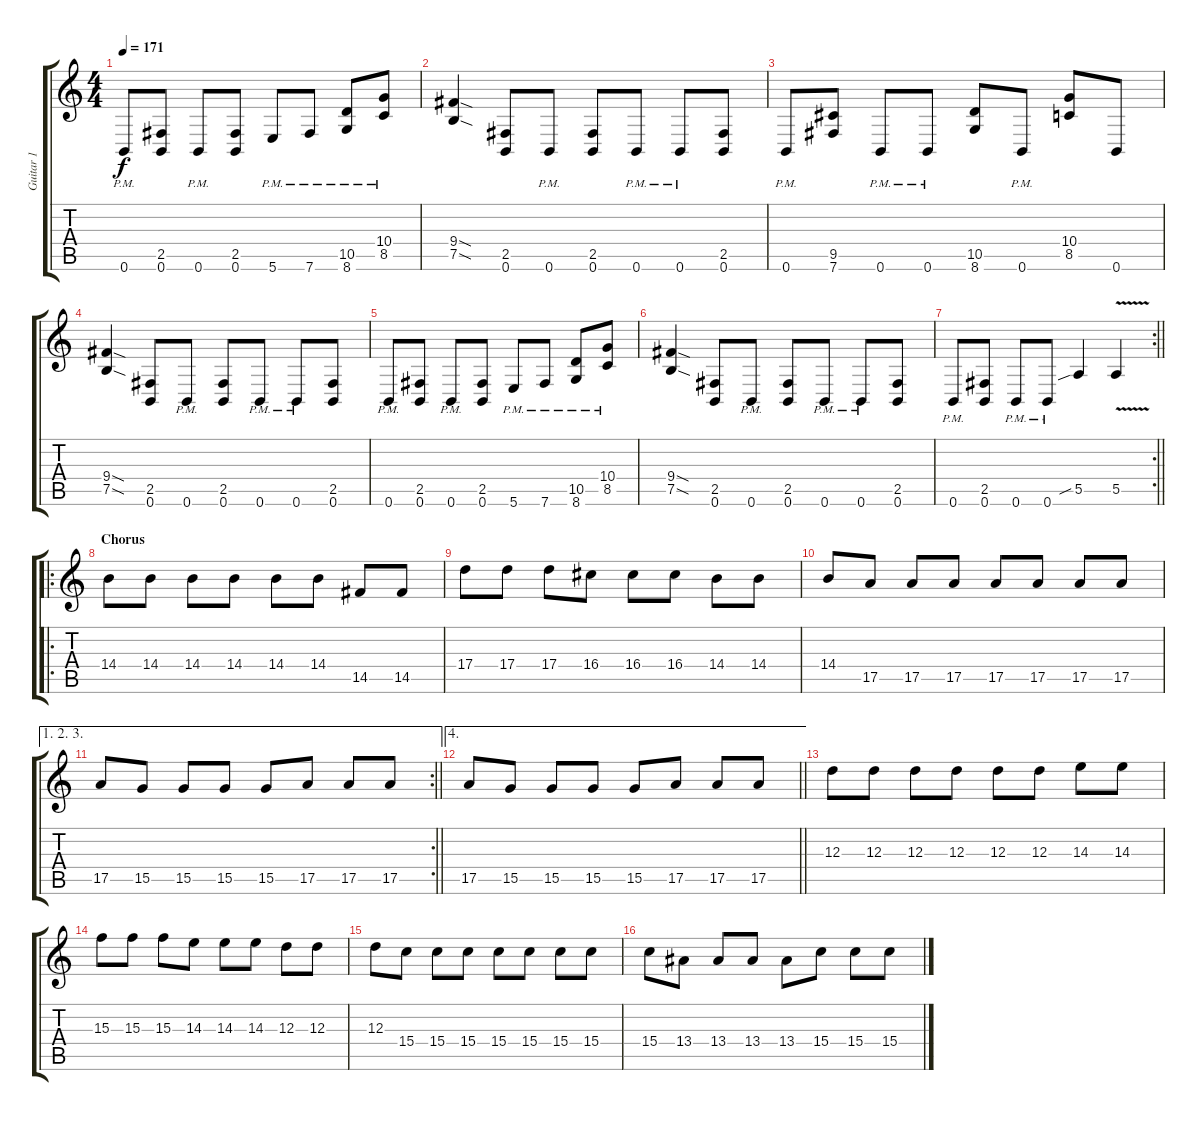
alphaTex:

\track ("Guitar 1" "Guitar 1") {instrument distortionguitar}
\staff {score tabs}
\tuning (B3 Gb3 D3 A2 E2 B1) {hide}
\ts (4 4)
\tempo 171
\clef g2
\ks c
0.6{pm}.8{dy f} (2.5 0.6).8 0.6{pm}.8 (2.5 0.6).8 5.6{pm}.8 7.6{pm}.8 (10.5{pm} 8.6{pm}).8 (10.4{pm} 8.5{pm}).8 |
(9.4{sod} 7.5{sod}).4 (2.5 0.6).8 0.6{pm}.8 (2.5 0.6).8 0.6{pm}.8 0.6{pm}.8 (2.5 0.6).8 |
0.6{pm}.8 (9.5 7.6).8 0.6{pm}.8 0.6{pm}.8 (10.5 8.6).8 0.6{pm}.8 (10.4 8.5).8 0.6.8 |
(9.4{sod} 7.5{sod}).4 (2.5 0.6).8 0.6{pm}.8 (2.5 0.6).8 0.6{pm}.8 0.6{pm}.8 (2.5 0.6).8 |
0.6{pm}.8 (2.5 0.6).8 0.6{pm}.8 (2.5 0.6).8 5.6{pm}.8 7.6{pm}.8 (10.5{pm} 8.6{pm}).8 (10.4{pm} 8.5{pm}).8 |
(9.4{sod} 7.5{sod}).4 (2.5 0.6).8 0.6{pm}.8 (2.5 0.6).8 0.6{pm}.8 0.6{pm}.8 (2.5 0.6).8 |
\rc 2
\barLineRight lightlight
0.6{pm}.8 (2.5 0.6).8 0.6{pm}.8 0.6{pm}.8 5.5{sib}.4 5.5{v}.4 |
\ro
\section ("" "Chorus")
14.4.8 14.4.8 14.4.8 14.4.8 14.4.8 14.4.8 14.5.8 14.5.8 |
17.4.8 17.4.8 17.4.8 16.4.8 16.4.8 16.4.8 14.4.8 14.4.8 |
14.4.8 17.5.8 17.5.8 17.5.8 17.5.8 17.5.8 17.5.8 17.5.8 |
\ae (1 2 3)
\rc 2
\barLineRight lightlight
17.5.8 15.5.8 15.5.8 15.5.8 15.5.8 17.5.8 17.5.8 17.5.8 |
\ae 4
\barLineRight lightlight
17.5.8 15.5.8 15.5.8 15.5.8 15.5.8 17.5.8 17.5.8 17.5.8 |
\section ("" "")
12.3.8{volume 11} 12.3.8 12.3.8 12.3.8 12.3.8 12.3.8 14.3.8 14.3.8 |
15.3.8 15.3.8 15.3.8 14.3.8 14.3.8 14.3.8 12.3.8 12.3.8 |
12.3.8 15.4.8 15.4.8 15.4.8 15.4.8 15.4.8 15.4.8 15.4.8 |
15.4.8 13.4.8 13.4.8 13.4.8 13.4.8 15.4.8 15.4.8 15.4.8
